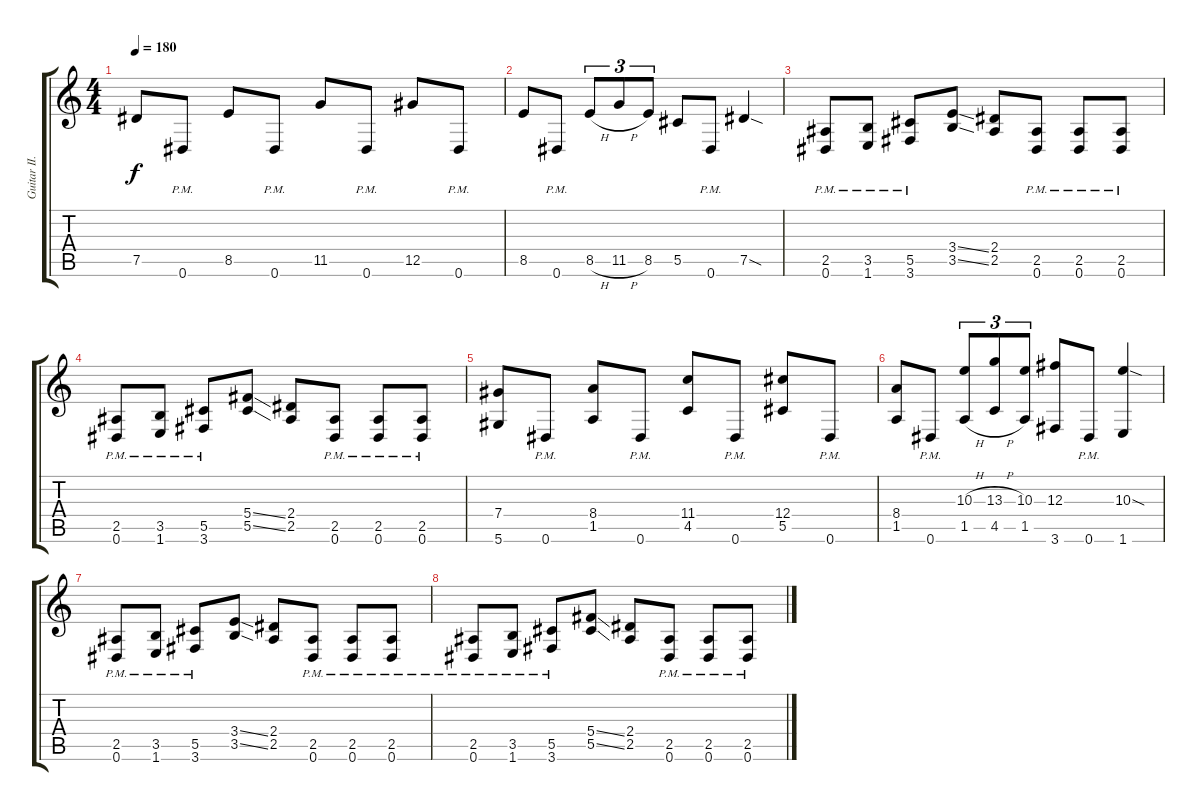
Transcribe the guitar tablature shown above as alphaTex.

\track ("Guitar II." "Guitar II.") {instrument overdrivenguitar}
\staff {score tabs}
\tuning (Eb4 Bb3 Gb3 Db3 Ab2 Eb2) {hide}
\ts (4 4)
\tempo 180
\clef g2
\ks c
7.5.8{dy f} 0.6{pm}.8 8.5.8 0.6{pm}.8 11.5.8 0.6{pm}.8 12.5.8 0.6{pm}.8 |
8.5.8 0.6{pm}.8 8.5{h}.8{tu (3 2)} 11.5{h}.8{tu (3 2)} 8.5.8{tu (3 2)} 5.5.8 0.6{pm}.8 7.5{sod}.4 |
(2.5{pm} 0.6{pm}).8 (3.5{pm} 1.6{pm}).8 (5.5{pm} 3.6{pm}).8 (3.4{ss} 3.5{ss}).8 (2.4 2.5).8 (2.5{pm} 0.6{pm}).8 (2.5{pm} 0.6{pm}).8 (2.5{pm} 0.6{pm}).8 |
(2.5{pm} 0.6{pm}).8 (3.5{pm} 1.6{pm}).8 (5.5{pm} 3.6{pm}).8 (5.4{ss} 5.5{ss}).8 (2.4 2.5).8 (2.5{pm} 0.6{pm}).8 (2.5{pm} 0.6{pm}).8 (2.5{pm} 0.6{pm}).8 |
(7.4 5.6).8 0.6{pm}.8 (8.4 1.5).8 0.6{pm}.8 (11.4 4.5).8 0.6{pm}.8 (12.4 5.5).8 0.6{pm}.8 |
(8.4 1.5).8 0.6{pm}.8 (10.3{h} 1.5{h}).8{tu (3 2)} (13.3{h} 4.5{h}).8{tu (3 2)} (10.3 1.5).8{tu (3 2)} (12.3 3.6).8 0.6{pm}.8 (10.3{sod} 1.6).4 |
(2.5{pm} 0.6{pm}).8 (3.5{pm} 1.6{pm}).8 (5.5{pm} 3.6{pm}).8 (3.4{ss} 3.5{ss}).8 (2.4 2.5).8 (2.5{pm} 0.6{pm}).8 (2.5{pm} 0.6{pm}).8 (2.5{pm} 0.6{pm}).8 |
(2.5{pm} 0.6{pm}).8 (3.5{pm} 1.6{pm}).8 (5.5{pm} 3.6{pm}).8 (5.4{ss} 5.5{ss}).8 (2.4 2.5).8 (2.5{pm} 0.6{pm}).8 (2.5{pm} 0.6{pm}).8 (2.5{pm} 0.6{pm}).8
